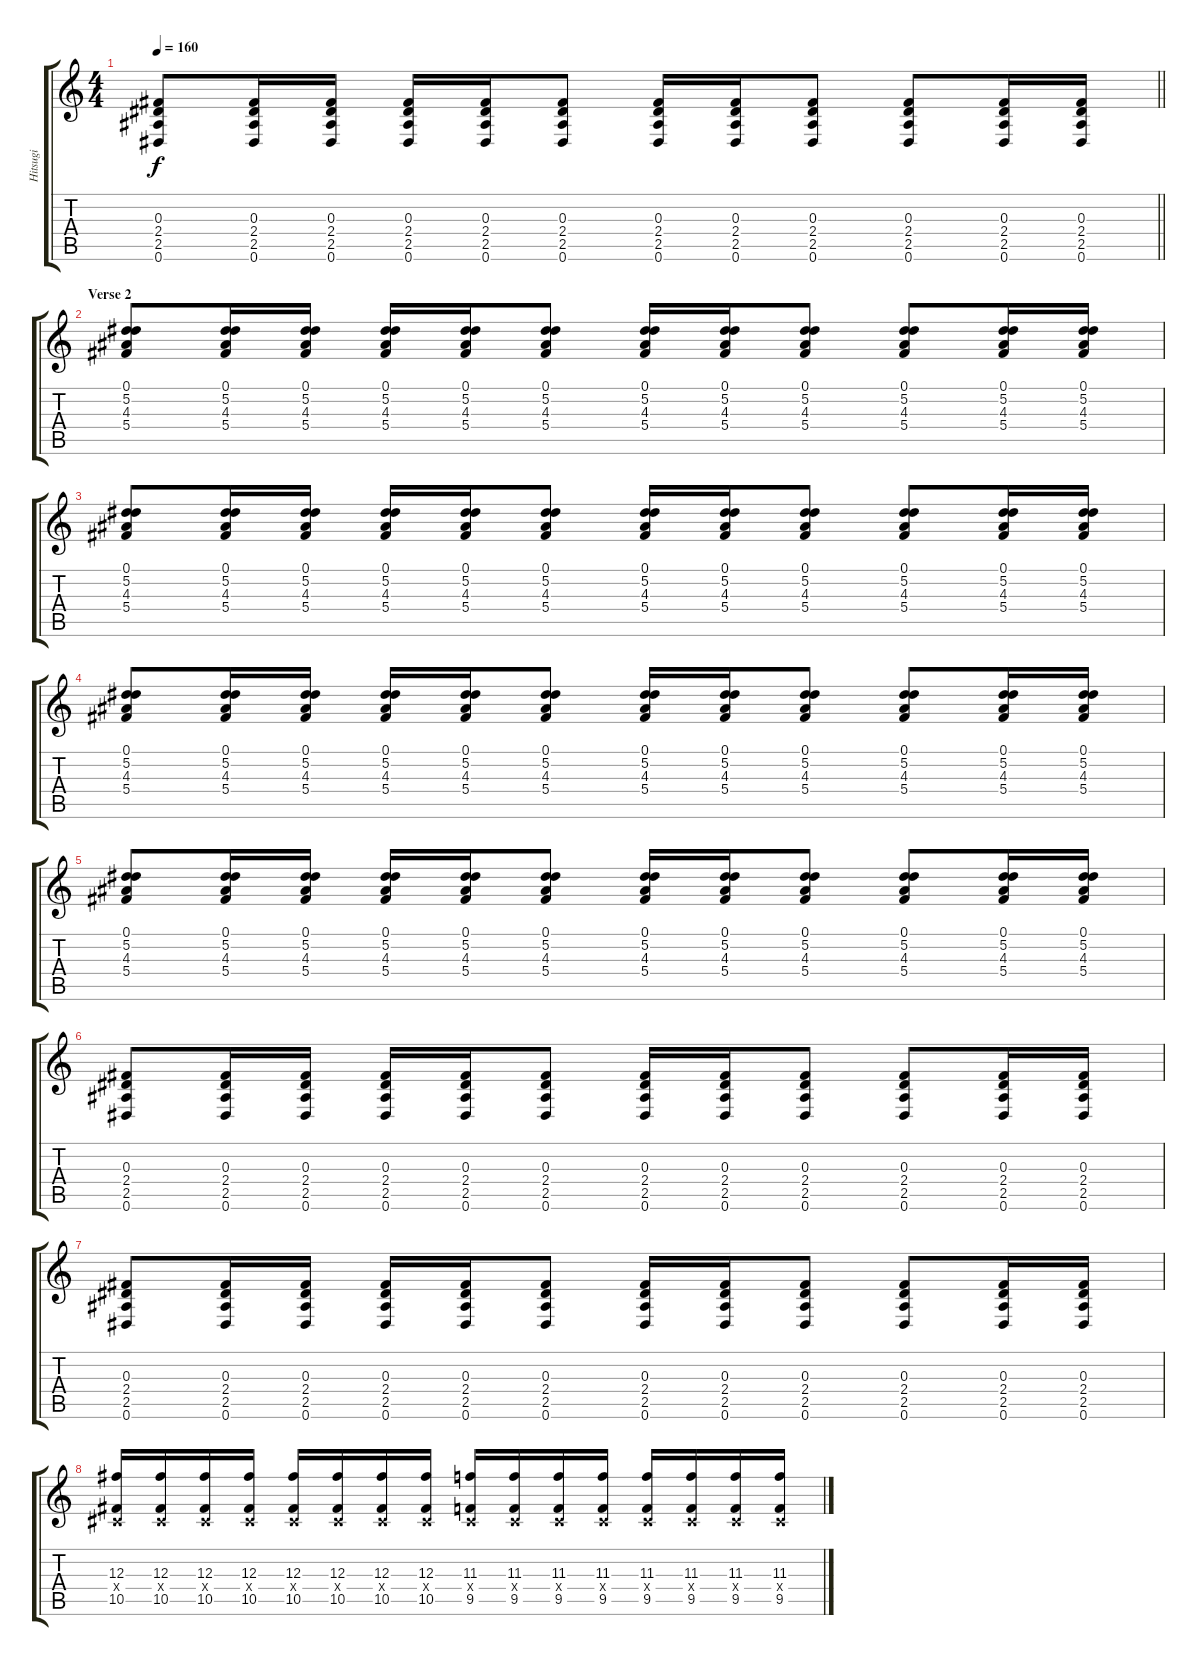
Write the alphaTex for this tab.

\track ("Hitsugi" "Hitsugi") {instrument overdrivenguitar}
\staff {score tabs}
\tuning (Eb4 Bb3 Gb3 Db3 Ab2 Eb2) {hide}
\ts (4 4)
\tempo 160
\clef g2
\barLineRight lightlight
\ks c
(0.3 2.4 2.5 0.6).8{dy f} (0.3 2.4 2.5 0.6).16 (0.3 2.4 2.5 0.6).16 (0.3 2.4 2.5 0.6).16 (0.3 2.4 2.5 0.6).16 (0.3 2.4 2.5 0.6).8 (0.3 2.4 2.5 0.6).16 (0.3 2.4 2.5 0.6).16 (0.3 2.4 2.5 0.6).8 (0.3 2.4 2.5 0.6).8 (0.3 2.4 2.5 0.6).16 (0.3 2.4 2.5 0.6).16 |
\section ("" "Verse 2")
(0.1 5.2 4.3 5.4).8 (0.1 5.2 4.3 5.4).16 (0.1 5.2 4.3 5.4).16 (0.1 5.2 4.3 5.4).16 (0.1 5.2 4.3 5.4).16 (0.1 5.2 4.3 5.4).8 (0.1 5.2 4.3 5.4).16 (0.1 5.2 4.3 5.4).16 (0.1 5.2 4.3 5.4).8 (0.1 5.2 4.3 5.4).8 (0.1 5.2 4.3 5.4).16 (0.1 5.2 4.3 5.4).16 |
(0.1 5.2 4.3 5.4).8 (0.1 5.2 4.3 5.4).16 (0.1 5.2 4.3 5.4).16 (0.1 5.2 4.3 5.4).16 (0.1 5.2 4.3 5.4).16 (0.1 5.2 4.3 5.4).8 (0.1 5.2 4.3 5.4).16 (0.1 5.2 4.3 5.4).16 (0.1 5.2 4.3 5.4).8 (0.1 5.2 4.3 5.4).8 (0.1 5.2 4.3 5.4).16 (0.1 5.2 4.3 5.4).16 |
(0.1 5.2 4.3 5.4).8 (0.1 5.2 4.3 5.4).16 (0.1 5.2 4.3 5.4).16 (0.1 5.2 4.3 5.4).16 (0.1 5.2 4.3 5.4).16 (0.1 5.2 4.3 5.4).8 (0.1 5.2 4.3 5.4).16 (0.1 5.2 4.3 5.4).16 (0.1 5.2 4.3 5.4).8 (0.1 5.2 4.3 5.4).8 (0.1 5.2 4.3 5.4).16 (0.1 5.2 4.3 5.4).16 |
(0.1 5.2 4.3 5.4).8 (0.1 5.2 4.3 5.4).16 (0.1 5.2 4.3 5.4).16 (0.1 5.2 4.3 5.4).16 (0.1 5.2 4.3 5.4).16 (0.1 5.2 4.3 5.4).8 (0.1 5.2 4.3 5.4).16 (0.1 5.2 4.3 5.4).16 (0.1 5.2 4.3 5.4).8 (0.1 5.2 4.3 5.4).8 (0.1 5.2 4.3 5.4).16 (0.1 5.2 4.3 5.4).16 |
(0.3 2.4 2.5 0.6).8 (0.3 2.4 2.5 0.6).16 (0.3 2.4 2.5 0.6).16 (0.3 2.4 2.5 0.6).16 (0.3 2.4 2.5 0.6).16 (0.3 2.4 2.5 0.6).8 (0.3 2.4 2.5 0.6).16 (0.3 2.4 2.5 0.6).16 (0.3 2.4 2.5 0.6).8 (0.3 2.4 2.5 0.6).8 (0.3 2.4 2.5 0.6).16 (0.3 2.4 2.5 0.6).16 |
(0.3 2.4 2.5 0.6).8 (0.3 2.4 2.5 0.6).16 (0.3 2.4 2.5 0.6).16 (0.3 2.4 2.5 0.6).16 (0.3 2.4 2.5 0.6).16 (0.3 2.4 2.5 0.6).8 (0.3 2.4 2.5 0.6).16 (0.3 2.4 2.5 0.6).16 (0.3 2.4 2.5 0.6).8 (0.3 2.4 2.5 0.6).8 (0.3 2.4 2.5 0.6).16 (0.3 2.4 2.5 0.6).16 |
(12.3 0.4{x} 10.5).16 (12.3 0.4{x} 10.5).16 (12.3 0.4{x} 10.5).16 (12.3 0.4{x} 10.5).16 (12.3 0.4{x} 10.5).16 (12.3 0.4{x} 10.5).16 (12.3 0.4{x} 10.5).16 (12.3 0.4{x} 10.5).16 (11.3 0.4{x} 9.5).16 (11.3 0.4{x} 9.5).16 (11.3 0.4{x} 9.5).16 (11.3 0.4{x} 9.5).16 (11.3 0.4{x} 9.5).16 (11.3 0.4{x} 9.5).16 (11.3 0.4{x} 9.5).16 (11.3 0.4{x} 9.5).16
